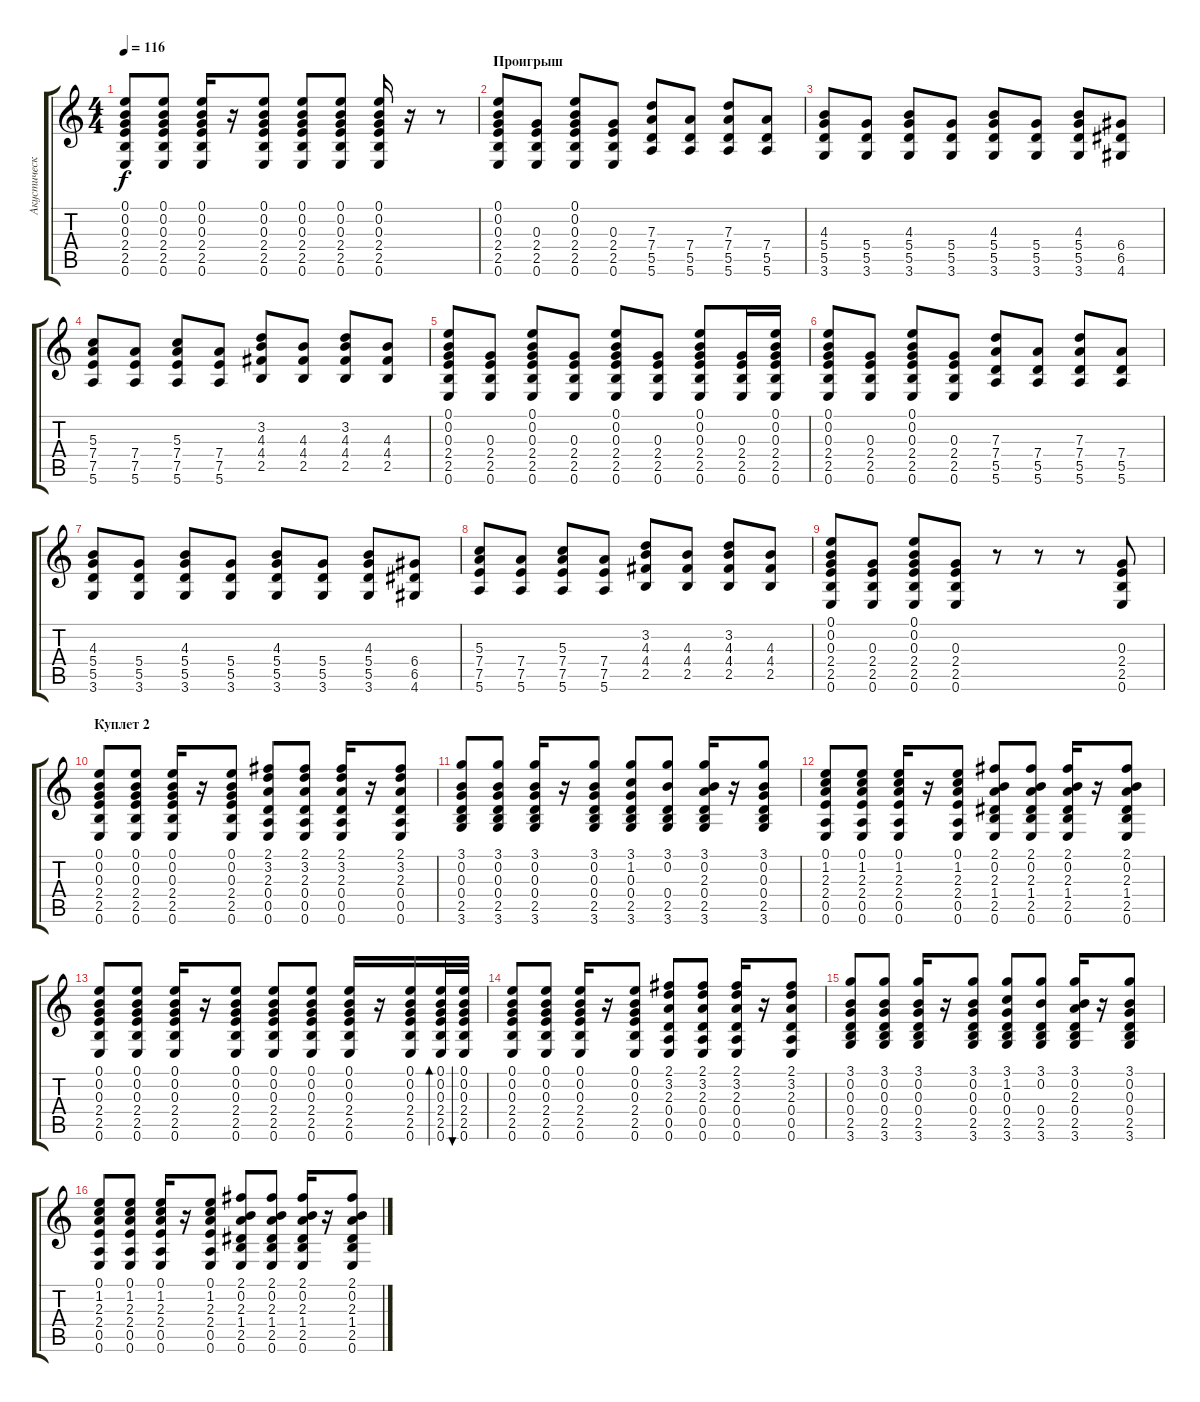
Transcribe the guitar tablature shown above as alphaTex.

\track ("Акустическая Гитара" "Акустическ") {instrument acousticguitarsteel}
\staff {score tabs}
\tuning (E4 B3 G3 D3 A2 E2) {hide}
\ts (4 4)
\tempo 116
\clef g2
\ks c
(0.1 0.2 0.3 2.4 2.5 0.6).8{dy f} (0.1 0.2 0.3 2.4 2.5 0.6).8 (0.1 0.2 0.3 2.4 2.5 0.6).16 r.16 (0.1 0.2 0.3 2.4 2.5 0.6).8 (0.1 0.2 0.3 2.4 2.5 0.6).8 (0.1 0.2 0.3 2.4 2.5 0.6).8 (0.1 0.2 0.3 2.4 2.5 0.6).16 r.16 r.8 |
\section ("" "Проигрыш")
(0.1 0.2 0.3 2.4 2.5 0.6).8 (0.3 2.4 2.5 0.6).8 (0.1 0.2 0.3 2.4 2.5 0.6).8 (0.3 2.4 2.5 0.6).8 (7.3 7.4 5.5 5.6).8 (7.4 5.5 5.6).8 (7.3 7.4 5.5 5.6).8 (7.4 5.5 5.6).8 |
(4.3 5.4 5.5 3.6).8 (5.4 5.5 3.6).8 (4.3 5.4 5.5 3.6).8 (5.4 5.5 3.6).8 (4.3 5.4 5.5 3.6).8 (5.4 5.5 3.6).8 (4.3 5.4 5.5 3.6).8 (6.4 6.5 4.6).8 |
(5.3 7.4 7.5 5.6).8 (7.4 7.5 5.6).8 (5.3 7.4 7.5 5.6).8 (7.4 7.5 5.6).8 (3.2 4.3 4.4 2.5).8 (4.3 4.4 2.5).8 (3.2 4.3 4.4 2.5).8 (4.3 4.4 2.5).8 |
(0.1 0.2 0.3 2.4 2.5 0.6).8 (0.3 2.4 2.5 0.6).8 (0.1 0.2 0.3 2.4 2.5 0.6).8 (0.3 2.4 2.5 0.6).8 (0.1 0.2 0.3 2.4 2.5 0.6).8 (0.3 2.4 2.5 0.6).8 (0.1 0.2 0.3 2.4 2.5 0.6).8 (0.3 2.4 2.5 0.6).16 (0.1 0.2 0.3 2.4 2.5 0.6).16 |
(0.1 0.2 0.3 2.4 2.5 0.6).8 (0.3 2.4 2.5 0.6).8 (0.1 0.2 0.3 2.4 2.5 0.6).8 (0.3 2.4 2.5 0.6).8 (7.3 7.4 5.5 5.6).8 (7.4 5.5 5.6).8 (7.3 7.4 5.5 5.6).8 (7.4 5.5 5.6).8 |
(4.3 5.4 5.5 3.6).8 (5.4 5.5 3.6).8 (4.3 5.4 5.5 3.6).8 (5.4 5.5 3.6).8 (4.3 5.4 5.5 3.6).8 (5.4 5.5 3.6).8 (4.3 5.4 5.5 3.6).8 (6.4 6.5 4.6).8 |
(5.3 7.4 7.5 5.6).8 (7.4 7.5 5.6).8 (5.3 7.4 7.5 5.6).8 (7.4 7.5 5.6).8 (3.2 4.3 4.4 2.5).8 (4.3 4.4 2.5).8 (3.2 4.3 4.4 2.5).8 (4.3 4.4 2.5).8 |
(0.1 0.2 0.3 2.4 2.5 0.6).8 (0.3 2.4 2.5 0.6).8 (0.1 0.2 0.3 2.4 2.5 0.6).8 (0.3 2.4 2.5 0.6).8 r.8 r.8 r.8 (0.3 2.4 2.5 0.6).8 |
\section ("" "Куплет 2")
(0.1 0.2 0.3 2.4 2.5 0.6).8 (0.1 0.2 0.3 2.4 2.5 0.6).8 (0.1 0.2 0.3 2.4 2.5 0.6).16 r.16 (0.1 0.2 0.3 2.4 2.5 0.6).8 (2.1 3.2 2.3 0.4 0.5 0.6).8 (2.1 3.2 2.3 0.4 0.5 0.6).8 (2.1 3.2 2.3 0.4 0.5 0.6).16 r.16 (2.1 3.2 2.3 0.4 0.5 0.6).8 |
(3.1 0.2 0.3 0.4 2.5 3.6).8 (3.1 0.2 0.3 0.4 2.5 3.6).8 (3.1 0.2 0.3 0.4 2.5 3.6).16 r.16 (3.1 0.2 0.3 0.4 2.5 3.6).8 (3.1 1.2 0.3 0.4 2.5 3.6).8 (3.1 0.2 0.4 2.5 3.6).8 (3.1 0.2 2.3 0.4 2.5 3.6).16 r.16 (3.1 0.2 0.3 0.4 2.5 3.6).8 |
(0.1 1.2 2.3 2.4 0.5 0.6).8 (0.1 1.2 2.3 2.4 0.5 0.6).8 (0.1 1.2 2.3 2.4 0.5 0.6).16 r.16 (0.1 1.2 2.3 2.4 0.5 0.6).8 (2.1 0.2 2.3 1.4 2.5 0.6).8 (2.1 0.2 2.3 1.4 2.5 0.6).8 (2.1 0.2 2.3 1.4 2.5 0.6).16 r.16 (2.1 0.2 2.3 1.4 2.5 0.6).8 |
(0.1 0.2 0.3 2.4 2.5 0.6).8 (0.1 0.2 0.3 2.4 2.5 0.6).8 (0.1 0.2 0.3 2.4 2.5 0.6).16 r.16 (0.1 0.2 0.3 2.4 2.5 0.6).8 (0.1 0.2 0.3 2.4 2.5 0.6).8 (0.1 0.2 0.3 2.4 2.5 0.6).8 (0.1 0.2 0.3 2.4 2.5 0.6).16 r.16 (0.1 0.2 0.3 2.4 2.5 0.6).16 (0.1 0.2 0.3 2.4 2.5 0.6).32{bd 240} (0.1 0.2 0.3 2.4 2.5 0.6).32{bu 240} |
(0.1 0.2 0.3 2.4 2.5 0.6).8 (0.1 0.2 0.3 2.4 2.5 0.6).8 (0.1 0.2 0.3 2.4 2.5 0.6).16 r.16 (0.1 0.2 0.3 2.4 2.5 0.6).8 (2.1 3.2 2.3 0.4 0.5 0.6).8 (2.1 3.2 2.3 0.4 0.5 0.6).8 (2.1 3.2 2.3 0.4 0.5 0.6).16 r.16 (2.1 3.2 2.3 0.4 0.5 0.6).8 |
(3.1 0.2 0.3 0.4 2.5 3.6).8 (3.1 0.2 0.3 0.4 2.5 3.6).8 (3.1 0.2 0.3 0.4 2.5 3.6).16 r.16 (3.1 0.2 0.3 0.4 2.5 3.6).8 (3.1 1.2 0.3 0.4 2.5 3.6).8 (3.1 0.2 0.4 2.5 3.6).8 (3.1 0.2 2.3 0.4 2.5 3.6).16 r.16 (3.1 0.2 0.3 0.4 2.5 3.6).8 |
(0.1 1.2 2.3 2.4 0.5 0.6).8 (0.1 1.2 2.3 2.4 0.5 0.6).8 (0.1 1.2 2.3 2.4 0.5 0.6).16 r.16 (0.1 1.2 2.3 2.4 0.5 0.6).8 (2.1 0.2 2.3 1.4 2.5 0.6).8 (2.1 0.2 2.3 1.4 2.5 0.6).8 (2.1 0.2 2.3 1.4 2.5 0.6).16 r.16 (2.1 0.2 2.3 1.4 2.5 0.6).8
